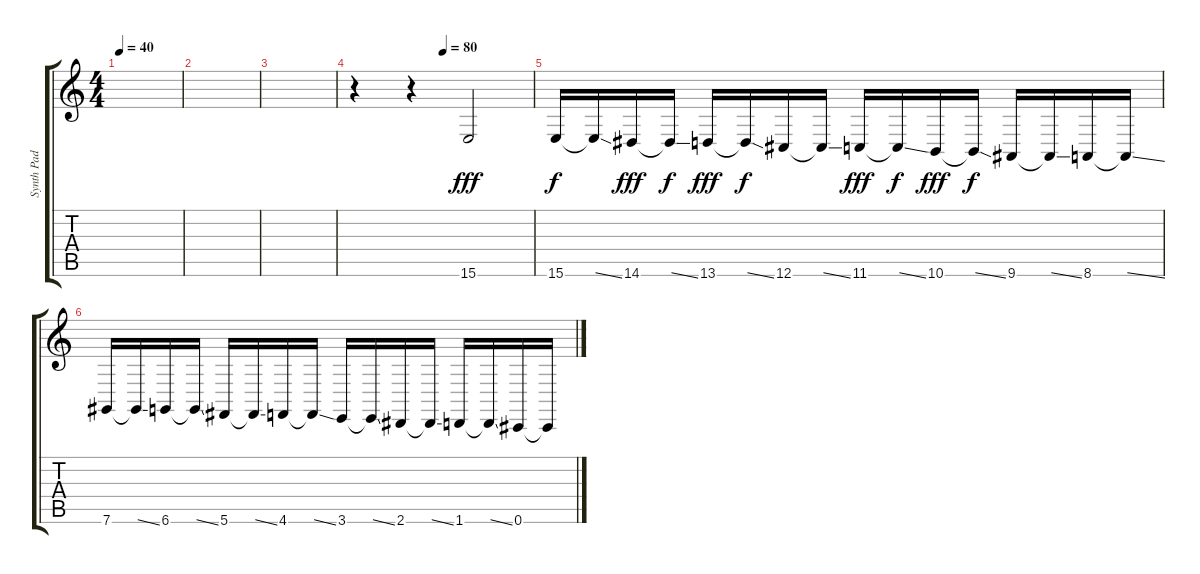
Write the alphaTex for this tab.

\track ("Synth Pad" "Synth Pad") {instrument drawbarorgan}
\staff {score tabs}
\tuning (Eb4 Bb3 Gb3 Db3 Ab2 Db2) {hide}
\ts (4 4)
\tempo 40
\clef g2
\ks c
|
|
|
\tempo (80 0.5)
r.4 r.4 15.6.2{dy fff} |
15.6.16{dy f} 15.6{ss t}.16 14.6.16{dy fff} 14.6{ss t}.16{dy f} 13.6.16{dy fff} 13.6{ss t}.16{dy f} 12.6.16 12.6{ss t}.16 11.6.16{dy fff} 11.6{ss t}.16{dy f} 10.6.16{dy fff} 10.6{ss t}.16{dy f} 9.6.16 9.6{ss t}.16 8.6.16 8.6{ss t}.16 |
7.6.16 7.6{ss t}.16 6.6.16 6.6{ss t}.16 5.6.16 5.6{ss t}.16 4.6.16 4.6{ss t}.16 3.6.16 3.6{ss t}.16 2.6.16 2.6{ss t}.16 1.6.16 1.6{ss t}.16 0.6.16 0.6{t}.16
